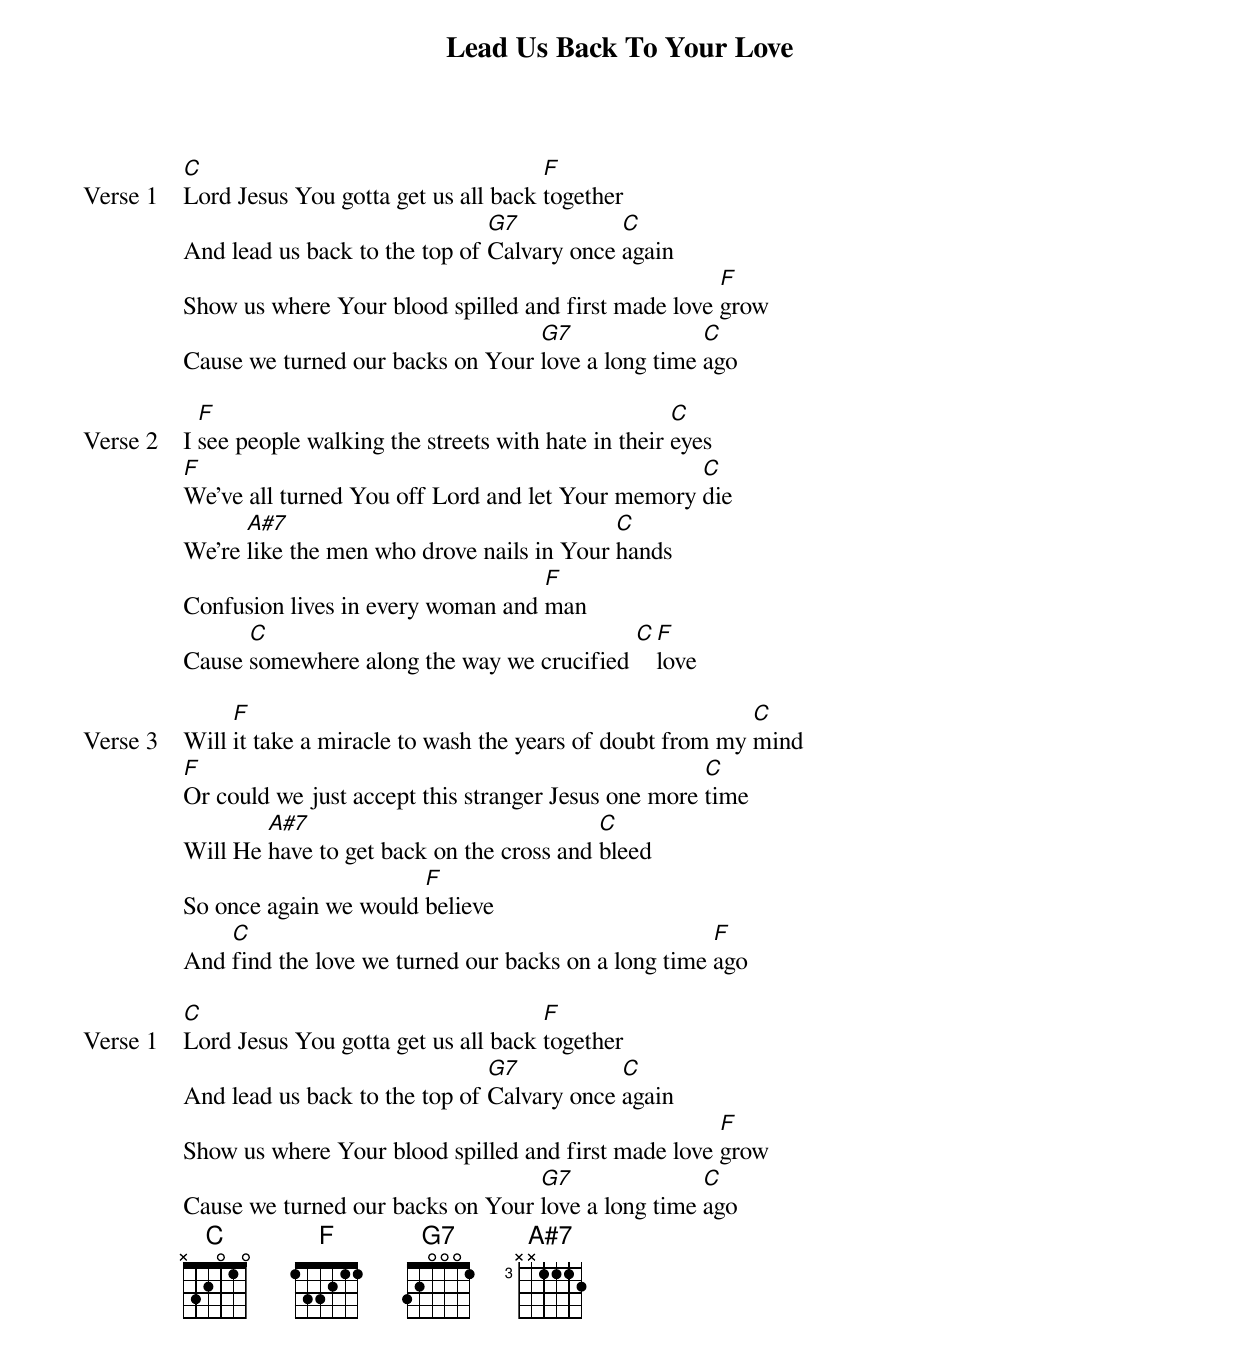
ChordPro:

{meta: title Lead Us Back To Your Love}
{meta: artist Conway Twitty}
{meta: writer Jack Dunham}

{start_of_verse: Verse 1}
[C]Lord Jesus You gotta get us all back [F]together
And lead us back to the top of [G7]Calvary once [C]again
Show us where Your blood spilled and first made love [F]grow
Cause we turned our backs on Your [G7]love a long time [C]ago
{end_of_verse}

{start_of_verse: Verse 2}
I [F]see people walking the streets with hate in their [C]eyes
[F]We've all turned You off Lord and let Your memory [C]die
We're [A#7]like the men who drove nails in Your [C]hands
Confusion lives in every woman and [F]man
Cause [C]somewhere along the way we crucified [C][F]love
{end_of_verse}

{start_of_verse: Verse 3}
Will [F]it take a miracle to wash the years of doubt from my [C]mind
[F]Or could we just accept this stranger Jesus one more [C]time
Will He [A#7]have to get back on the cross and [C]bleed
So once again we would [F]believe
And [C]find the love we turned our backs on a long time [F]ago
{end_of_verse}

{start_of_verse: Verse 1}
[C]Lord Jesus You gotta get us all back [F]together
And lead us back to the top of [G7]Calvary once [C]again
Show us where Your blood spilled and first made love [F]grow
Cause we turned our backs on Your [G7]love a long time [C]ago
{end_of_verse}
